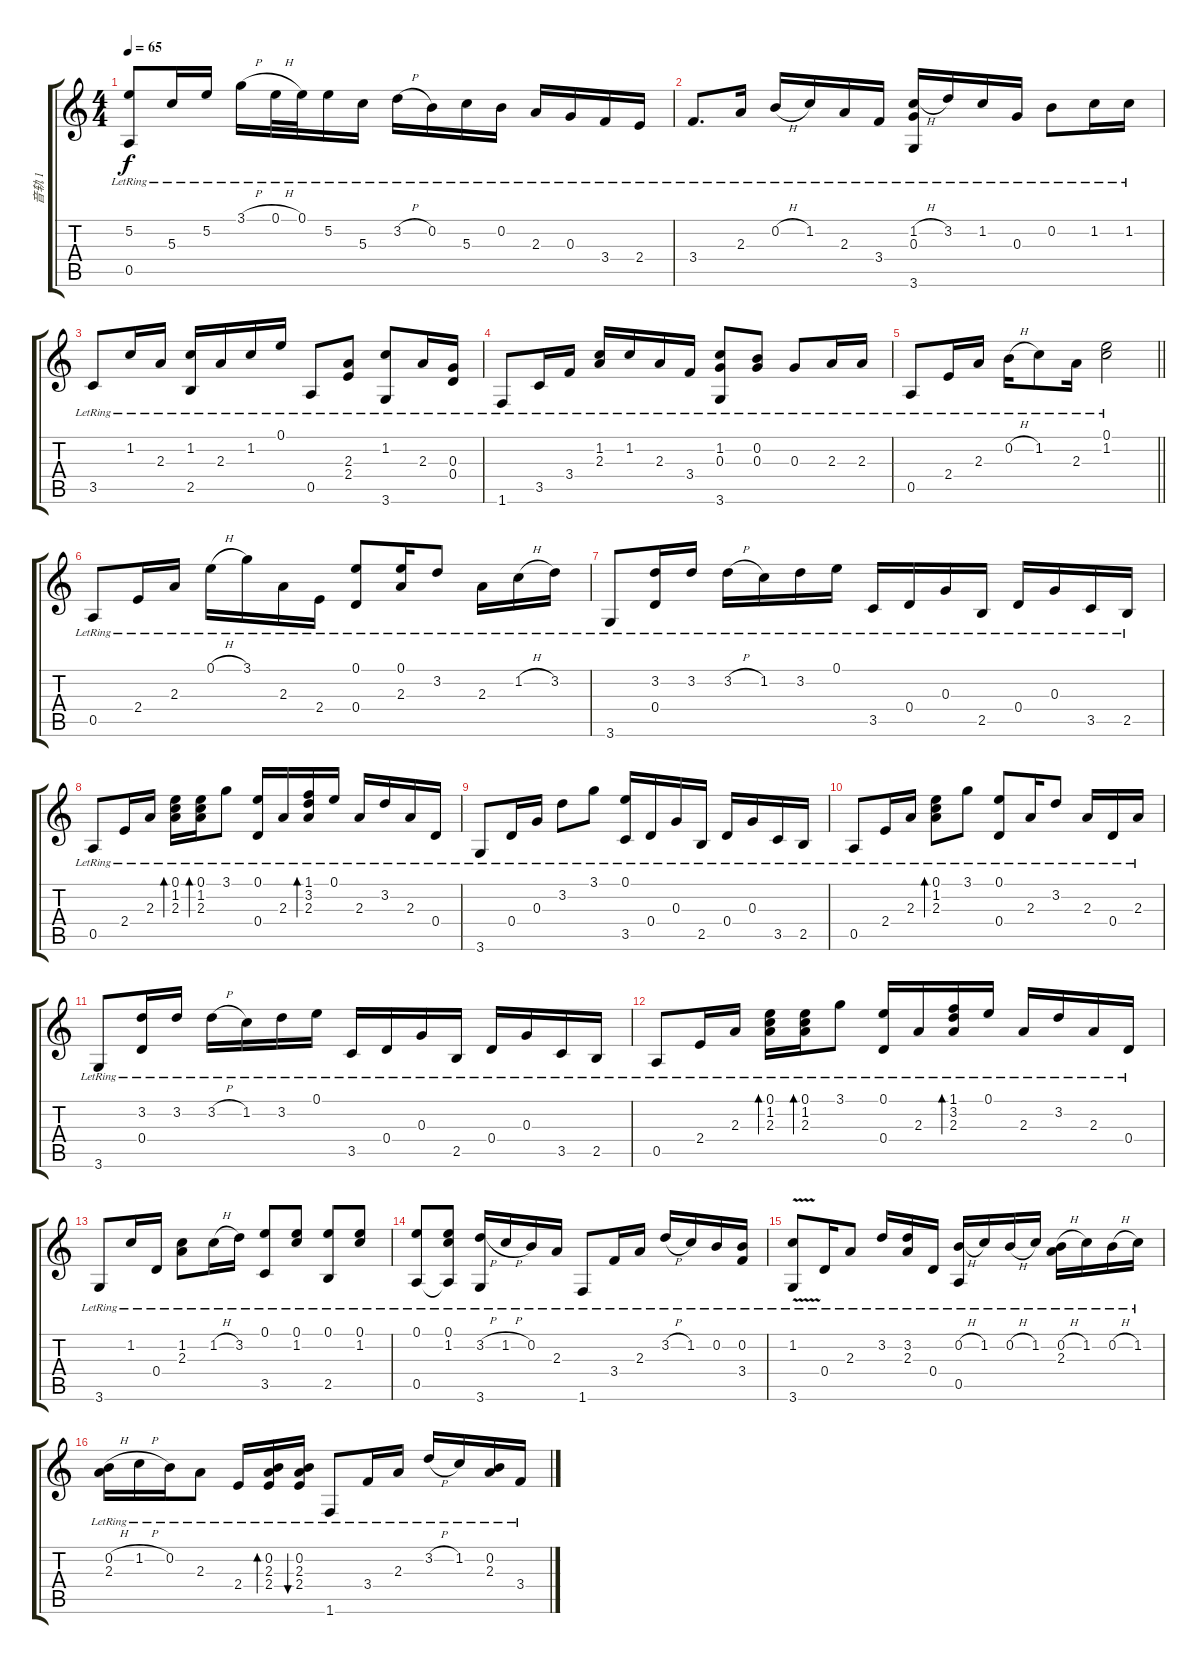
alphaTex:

\track ("音轨 1" "音轨 1") {instrument acousticguitarsteel}
\staff {score tabs}
\tuning (E4 B3 G3 D3 A2 E2) {hide}
\ts (4 4)
\tempo 65
\clef g2
\ks aminor
(5.2{t} 0.5{lr}).8{dy f} 5.3{lr}.16 5.2{lr}.16 3.1{h lr}.16 0.1{h lr}.32 0.1{lr}.32 5.2{lr}.16 5.3{lr}.16 3.2{h lr}.16 0.2{lr}.16 5.3{lr}.16 0.2{lr}.16 2.3{lr}.16 0.3{lr}.16 3.4{lr}.16 2.4{lr}.16 |
3.4{lr}.8{d} 2.3{lr}.16 0.2{h lr}.16 1.2{lr}.16 2.3{lr}.16 3.4{lr}.16 (1.2{h lr} 0.3{lr} 3.6{lr}).16 3.2{lr}.16 1.2{lr}.16 0.3{lr}.16 0.2{lr}.8 1.2{lr}.16 1.2{lr}.16 |
3.5{lr}.8 1.2{lr}.16 2.3{lr}.16 (1.2{lr} 2.5{lr}).16 2.3{lr}.16 1.2{lr}.16 0.1{lr}.16 0.5{lr}.8 (2.3{lr} 2.4{lr}).8 (1.2{lr} 3.6{lr}).8 2.3{lr}.16 (0.3{lr} 0.4{lr}).16 |
1.6{lr}.8 3.5{lr}.16 3.4{lr}.16 (1.2{lr} 2.3{lr}).16 1.2{lr}.16 2.3{lr}.16 3.4{lr}.16 (1.2{lr} 0.3{lr} 3.6{lr}).8 (0.2{lr} 0.3{lr}).8 0.3{lr}.8 2.3{lr}.16 2.3{lr}.16 |
\barLineRight lightlight
0.5{lr}.8 2.4{lr}.16 2.3{lr}.16 0.2{h lr}.16 1.2{lr}.8 2.3{lr}.16 (0.1{lr} 1.2{lr}).2 |
0.5{lr}.8 2.4{lr}.16 2.3{lr}.16 0.1{h lr}.16 3.1{lr}.16 2.3{lr}.16 2.4{lr}.16 (0.1{lr} 0.4{lr}).8 (0.1{lr} 2.3{lr}).16 3.2{lr}.8 2.3{lr}.16 1.2{h lr}.16 3.2{lr}.16 |
3.6{lr}.8 (3.2{lr} 0.4{lr}).16 3.2{lr}.16 3.2{h lr}.16 1.2{lr}.16 3.2{lr}.16 0.1{lr}.16 3.5{lr}.16 0.4{lr}.16 0.3{lr}.16 2.5{lr}.16 0.4{lr}.16 0.3{lr}.16 3.5{lr}.16 2.5{lr}.16 |
0.5{lr}.8 2.4{lr}.16 2.3{lr}.16 (0.1{lr} 1.2{lr} 2.3{lr}).16{bd 60} (0.1{lr} 1.2{lr} 2.3{lr}).16{bd 60} 3.1{lr}.8 (0.1{lr} 0.4{lr}).16 2.3{lr}.16 (1.1{lr} 3.2{lr} 2.3{lr}).16{bd 60} 0.1{lr}.16 2.3{lr}.16 3.2{lr}.16 2.3{lr}.16 0.4{lr}.16 |
3.6{lr}.8 0.4{lr}.16 0.3{lr}.16 3.2{lr}.8 3.1{lr}.8 (0.1{lr} 3.5{lr}).16 0.4{lr}.16 0.3{lr}.16 2.5{lr}.16 0.4{lr}.16 0.3{lr}.16 3.5{lr}.16 2.5{lr}.16 |
0.5{lr}.8 2.4{lr}.16 2.3{lr}.16 (0.1{lr} 1.2{lr} 2.3{lr}).8{bd 60} 3.1{lr}.8 (0.1{lr} 0.4{lr}).8 2.3{lr}.16 3.2{lr}.8 2.3{lr}.16 0.4{lr}.16 2.3{lr}.16 |
3.6{lr}.8 (3.2{lr} 0.4{lr}).16 3.2{lr}.16 3.2{h lr}.16 1.2{lr}.16 3.2{lr}.16 0.1{lr}.16 3.5{lr}.16 0.4{lr}.16 0.3{lr}.16 2.5{lr}.16 0.4{lr}.16 0.3{lr}.16{txt ""} 3.5{lr}.16 2.5{lr}.16 |
0.5{lr}.8 2.4{lr}.16 2.3{lr}.16 (0.1{lr} 1.2{lr} 2.3{lr}).16{bd 60} (0.1{lr} 1.2{lr} 2.3{lr}).16{bd 60} 3.1{lr}.8 (0.1{lr} 0.4{lr}).16 2.3{lr}.16 (1.1{lr} 3.2{lr} 2.3{lr}).16{bd 60} 0.1{lr}.16 2.3{lr}.16 3.2{lr}.16 2.3{lr}.16 0.4{lr}.16 |
3.6{lr}.8 1.2{lr}.16 0.4{lr}.16 (1.2{lr} 2.3{lr}).8 1.2{h lr}.16 3.2{lr}.16 (0.1{lr} 3.5{lr}).8 (0.1{lr} 1.2{lr}).8 (0.1{lr} 2.5{lr}).8 (0.1{lr} 1.2{lr}).8 |
(0.1{lr} 0.5{lr}).8 (0.1{lr} 1.2{lr} 0.5{t}).8 (3.2{h lr} 3.6{lr}).16 1.2{h lr}.16 0.2{lr}.16 2.3{lr}.16 1.6{lr}.8 3.4{lr}.16 2.3{lr}.16 3.2{h lr}.16 1.2{lr}.16 0.2{lr}.16 (0.2{lr} 3.4{lr}).16 |
(1.2{v lr} 3.6{lr}).8 0.4{lr}.16 2.3{lr}.8 3.2{lr}.16 (3.2{lr} 2.3{lr}).16 0.4{lr}.16 (0.2{h lr} 0.5{lr}).16 1.2{lr}.16 0.2{h lr}.16 1.2{lr}.16 (0.2{h lr} 2.3{lr}).16 1.2{lr}.16 0.2{h lr}.16 1.2{lr}.16 |
(0.2{h lr} 2.3{lr}).16 1.2{h lr}.16 0.2{lr}.16 2.3{lr}.8 2.4{lr}.16 (0.2{lr} 2.3{lr} 2.4{lr}).16{bd 60} (0.2{lr} 2.3{lr} 2.4{lr}).16{bu 60} 1.6{lr}.8 3.4{lr}.16 2.3{lr}.16 3.2{h lr}.16 1.2{lr}.16 (0.2{lr} 2.3{lr}).16 3.4{lr}.16
